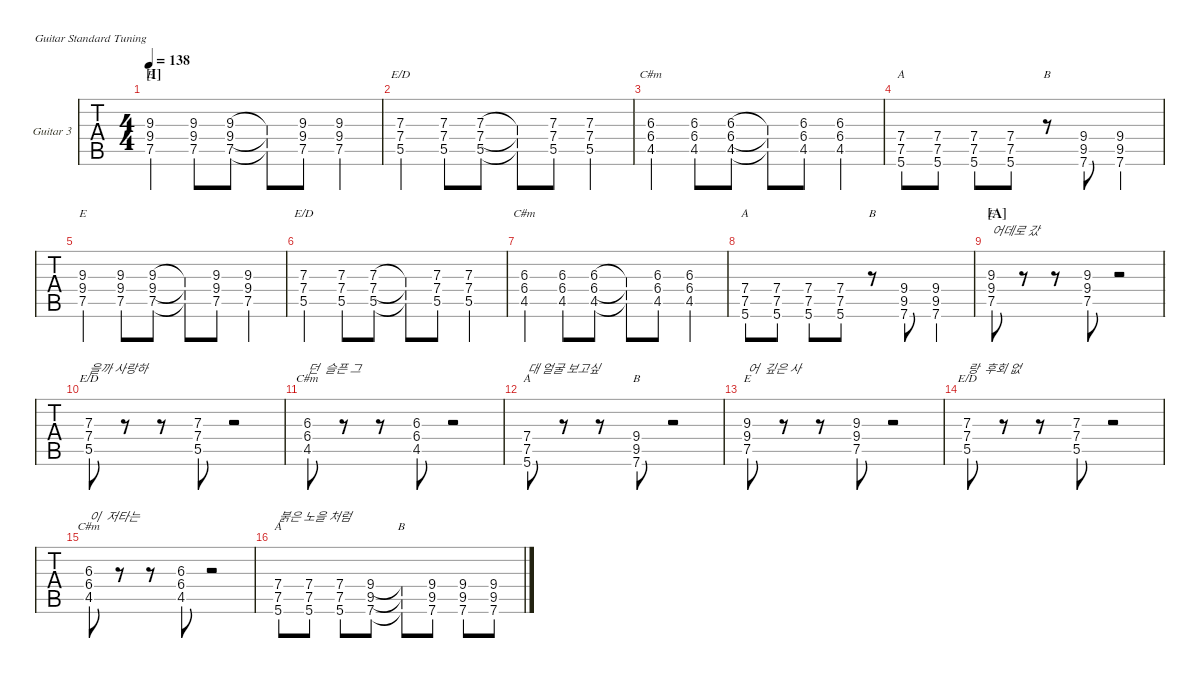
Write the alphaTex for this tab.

\defaultSystemsLayout 4
\hideDynamics
\bracketExtendMode nobrackets
\firstSystemTrackNameOrientation horizontal
\track ("Guitar 3" "Guitar 3") {defaultSystemsLayout 4 instrument distortionguitar}
\staff {tabs}
\tuning (E4 B3 G3 D3 A2 E2)
\chord ("E" x x 9 9 7 x) {firstfret 7 showdiagram false showfingering false}
\chord ("E/D" x x 7 7 5 x) {firstfret 5 showdiagram false showfingering false}
\chord ("C#m" x x 6 6 4 x) {firstfret 4 showdiagram false showfingering false}
\chord ("B" x x x x x x)
\chord ("A" x x x 7 7 5) {firstfret 5 showdiagram false showfingering false}
\chord ("B" x x x 9 9 7) {firstfret 7 showdiagram false showfingering false}
\ts (4 4)
\section ("I" "")
\tempo 138
\clef g2
\ks c
(9.3 9.4 7.5).4{ch "E" dy mf} (7.5 9.4 9.3).8 (9.3 9.4 7.5).8 (9.3{t} 9.4{t} 7.5{t}).8 (7.5 9.4 9.3).8 (9.3 9.4 7.5).4 |
(5.5 7.4 7.3).4{ch "E/D"} (7.3 7.4 5.5).8 (7.3 7.4 5.5).8 (7.3{t} 7.4{t} 5.5{t}).8 (7.3 7.4 5.5).8 (7.3 7.4 5.5).4 |
(6.3{acc #} 6.4{acc #} 4.5{acc #}).4{ch "C#m"} (6.3{acc #} 6.4{acc #} 4.5{acc #}).8 (6.3{acc #} 6.4{acc #} 4.5{acc #}).8 (6.3{t acc #} 6.4{t acc #} 4.5{t acc #}).8 (6.3{acc #} 6.4{acc #} 4.5{acc #}).8 (6.3{acc #} 6.4{acc #} 4.5{acc #}).4 |
(7.4 7.5 5.6).8{ch "A"} (7.4 7.5 5.6).8 (7.4 7.5 5.6).8 (7.4 7.5 5.6).8 r.8{ch "B"} (9.4 9.5{acc #} 7.6).8 (9.4{st} 9.5{st acc #} 7.6{st}).4 |
(9.3 9.4 7.5).4{ch "E"} (7.5 9.4 9.3).8 (9.3 9.4 7.5).8 (9.3{t} 9.4{t} 7.5{t}).8 (7.5 9.4 9.3).8 (9.3 9.4 7.5).4 |
(5.5 7.4 7.3).4{ch "E/D"} (7.3 7.4 5.5).8 (7.3 7.4 5.5).8 (7.3{t} 7.4{t} 5.5{t}).8 (7.3 7.4 5.5).8 (7.3 7.4 5.5).4 |
(6.3{acc #} 6.4{acc #} 4.5{acc #}).4{ch "C#m"} (6.3{acc #} 6.4{acc #} 4.5{acc #}).8 (6.3{acc #} 6.4{acc #} 4.5{acc #}).8 (6.3{t acc #} 6.4{t acc #} 4.5{t acc #}).8 (6.3{acc #} 6.4{acc #} 4.5{acc #}).8 (6.3{acc #} 6.4{acc #} 4.5{acc #}).4 |
(7.4 7.5 5.6).8{ch "A"} (7.4 7.5 5.6).8 (7.4 7.5 5.6).8 (7.4 7.5 5.6).8 r.8{ch "B"} (9.4 9.5{acc #} 7.6).8 (9.4{st} 9.5{st acc #} 7.6{st}).4 |
\section ("A" "")
(9.3 9.4 7.5).8{ch "E" txt "어데로 갔"} r.8 r.8 (9.3 9.4 7.5).8 r.2 |
(7.3 7.4 5.5).8{ch "E/D" txt "을까 사랑하"} r.8 r.8 (7.3 7.4 5.5).8 r.2 |
(6.3{acc #} 6.4{acc #} 4.5{acc #}).8{ch "C#m" txt "던  슬픈 그"} r.8 r.8 (6.3{acc #} 6.4{acc #} 4.5{acc #}).8 r.2 |
(7.4 7.5 5.6).8{ch "A" txt "대 얼굴 보고싶"} r.8 r.8 (9.4 9.5{acc #} 7.6).8{ch "B"} r.2 |
(9.3 9.4 7.5).8{ch "E" txt "어  깊은 사"} r.8 r.8 (9.3 9.4 7.5).8 r.2 |
(7.3 7.4 5.5).8{ch "E/D" txt "랑  후회 없"} r.8 r.8 (7.3 7.4 5.5).8 r.2 |
(6.3{acc #} 6.4{acc #} 4.5{acc #}).8{ch "C#m" txt "이  저타는 "} r.8 r.8 (6.3{acc #} 6.4{acc #} 4.5{acc #}).8 r.2 |
(7.4 7.5 5.6).8{ch "A" txt "붉은 노을 처럼"} (5.6 7.5 7.4).8 (7.4 7.5 5.6).8 (7.6 9.5{acc #} 9.4).8 (9.4{t} 9.5{t acc #} 7.6{t}).8{ch "B"} (9.4 9.5{acc #} 7.6).8 (9.4 9.5{acc #} 7.6).8 (9.4 9.5{acc #} 7.6).8
